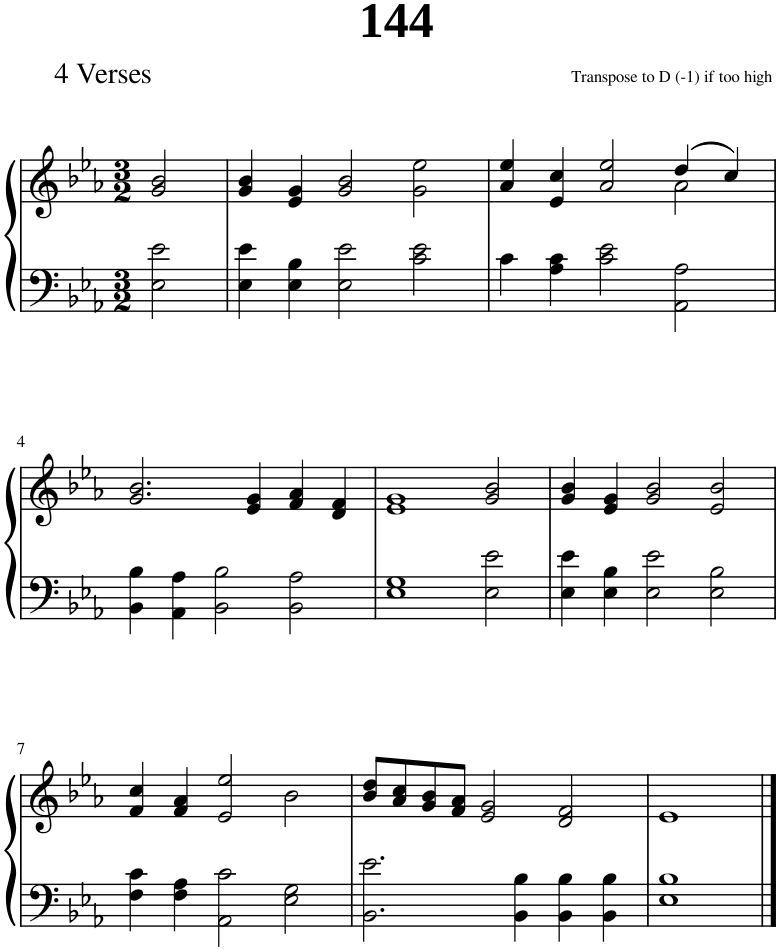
**kern	**kern
*part1	*part1
*staff2	*staff1
*I"Piano	*
*I'Pno.	*
*clefF4	*clefG2
*k[b-e-a-]	*k[b-e-a-]
*M3/2	*M3/2
=1	=1
2E-\ 2e-\	2g/ 2b-/
=2	=2
4E-\ 4e-\	4g/ 4b-/
4E-\ 4B-\	4e-/ 4g/
2E-\ 2e-\	2g/ 2b-/
2c\ 2e-\	2g\ 2ee-\
=3	=3
*	*^
4c\	4a-/ 4ee-/	1ryy
4A-\ 4c\	4e-/ 4cc/	.
2c\ 2e-\	2a-/ 2ee-/	.
2AA-\ 2A-\	(4dd/	2a-\
.	4cc/)	.
*	*v	*v
!!LO:LB:g=z
=4	=4
4BB-\ 4B-\	2.g/ 2.b-/
4AA-\ 4A-\	.
2BB-\ 2B-\	.
.	4e-/ 4g/
2BB-\ 2A-\	4f/ 4a-/
.	4d/ 4f/
=5	=5
1E- 1G	1e- 1g
2E-\ 2e-\	2g/ 2b-/
=6	=6
4E-\ 4e-\	4g/ 4b-/
4E-\ 4B-\	4e-/ 4g/
2E-\ 2e-\	2g/ 2b-/
2E-\ 2B-\	2e-/ 2b-/
!!LO:LB:g=z
=7	=7
4F\ 4c\	4f/ 4cc/
4F\ 4A-\	4f/ 4a-/
2AA-\ 2c\	2e-/ 2ee-/
2E-\ 2G\	2b-\
=8	=8
2.BB-\ 2.e-\	8b-/ 8dd/L
.	8a-/ 8cc/
.	8g/ 8b-/
.	8f/ 8a-/J
.	2e-/ 2g/
4BB-\ 4B-\	.
4BB-\ 4B-\	2d/ 2f/
4BB-\ 4B-\	.
=9	=9
1E- 1B-	1e-
==	==
*-	*-
